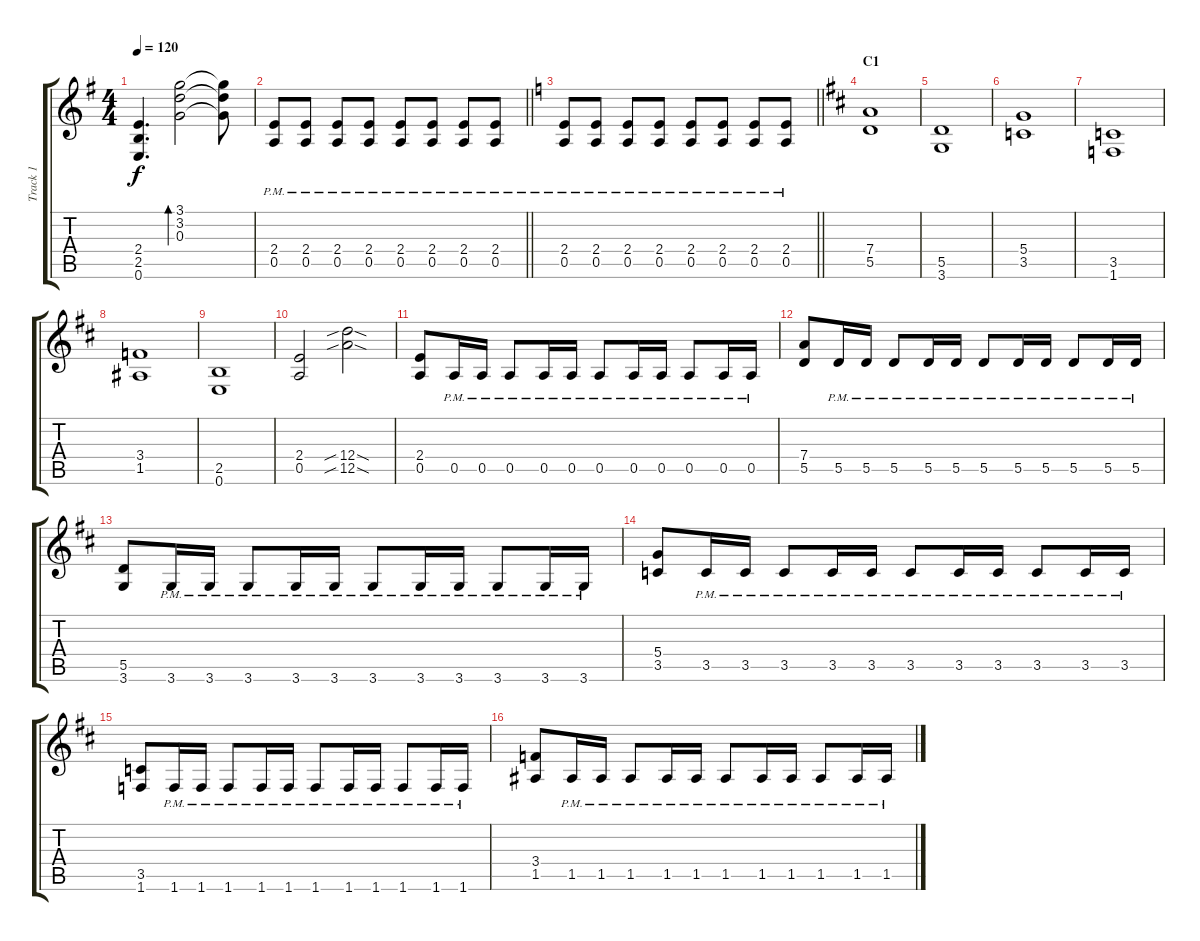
\track ("Track 1" "Track 1") {instrument acousticguitarsteel}
\staff {score tabs}
\tuning (E4 B3 G3 D3 A2 E2) {hide}
\ts (4 4)
\tempo 120
\clef g2
\ks eminor
(2.4 2.5 0.6).4{d dy f} (3.1 3.2 0.3).2{bd 60} (3.1{t} 3.2{t} 0.3{t}).8 |
\barLineRight lightlight
(2.4{pm} 0.5{pm}).8 (2.4{pm} 0.5{pm}).8 (2.4{pm} 0.5{pm}).8 (2.4{pm} 0.5{pm}).8 (2.4{pm} 0.5{pm}).8 (2.4{pm} 0.5{pm}).8 (2.4{pm} 0.5{pm}).8 (2.4{pm} 0.5{pm}).8 |
\barLineRight lightlight
\ks c
(2.4{pm} 0.5{pm}).8 (2.4{pm} 0.5{pm}).8 (2.4{pm} 0.5{pm}).8 (2.4{pm} 0.5{pm}).8 (2.4{pm} 0.5{pm}).8 (2.4{pm} 0.5{pm}).8 (2.4{pm} 0.5{pm}).8 (2.4{pm} 0.5{pm}).8 |
\section ("" "C1")
\ks bminor
(7.4 5.5).1 |
(5.5 3.6).1 |
(5.4 3.5).1 |
(3.5 1.6).1 |
(3.4 1.5).1 |
(2.5 0.6).1 |
(2.4 0.5).2 (12.4{sib sod} 12.5{sib sod}).2 |
\ks d
(2.4 0.5).8 0.5{pm}.16 0.5{pm}.16 0.5{pm}.8 0.5{pm}.16 0.5{pm}.16 0.5{pm}.8 0.5{pm}.16 0.5{pm}.16 0.5{pm}.8 0.5{pm}.16 0.5{pm}.16 |
(7.4 5.5).8 5.5{pm}.16 5.5{pm}.16 5.5{pm}.8 5.5{pm}.16 5.5{pm}.16 5.5{pm}.8 5.5{pm}.16 5.5{pm}.16 5.5{pm}.8 5.5{pm}.16 5.5{pm}.16 |
(5.5 3.6).8 3.6{pm}.16 3.6{pm}.16 3.6{pm}.8 3.6{pm}.16 3.6{pm}.16 3.6{pm}.8 3.6{pm}.16 3.6{pm}.16 3.6{pm}.8 3.6{pm}.16 3.6{pm}.16 |
(5.4 3.5).8 3.5{pm}.16 3.5{pm}.16 3.5{pm}.8 3.5{pm}.16 3.5{pm}.16 3.5{pm}.8 3.5{pm}.16 3.5{pm}.16 3.5{pm}.8 3.5{pm}.16 3.5{pm}.16 |
(3.5 1.6).8 1.6{pm}.16 1.6{pm}.16 1.6{pm}.8 1.6{pm}.16 1.6{pm}.16 1.6{pm}.8 1.6{pm}.16 1.6{pm}.16 1.6{pm}.8 1.6{pm}.16 1.6{pm}.16 |
(3.4 1.5).8 1.5{pm}.16 1.5{pm}.16 1.5{pm}.8 1.5{pm}.16 1.5{pm}.16 1.5{pm}.8 1.5{pm}.16 1.5{pm}.16 1.5{pm}.8 1.5{pm}.16 1.5{pm}.16
